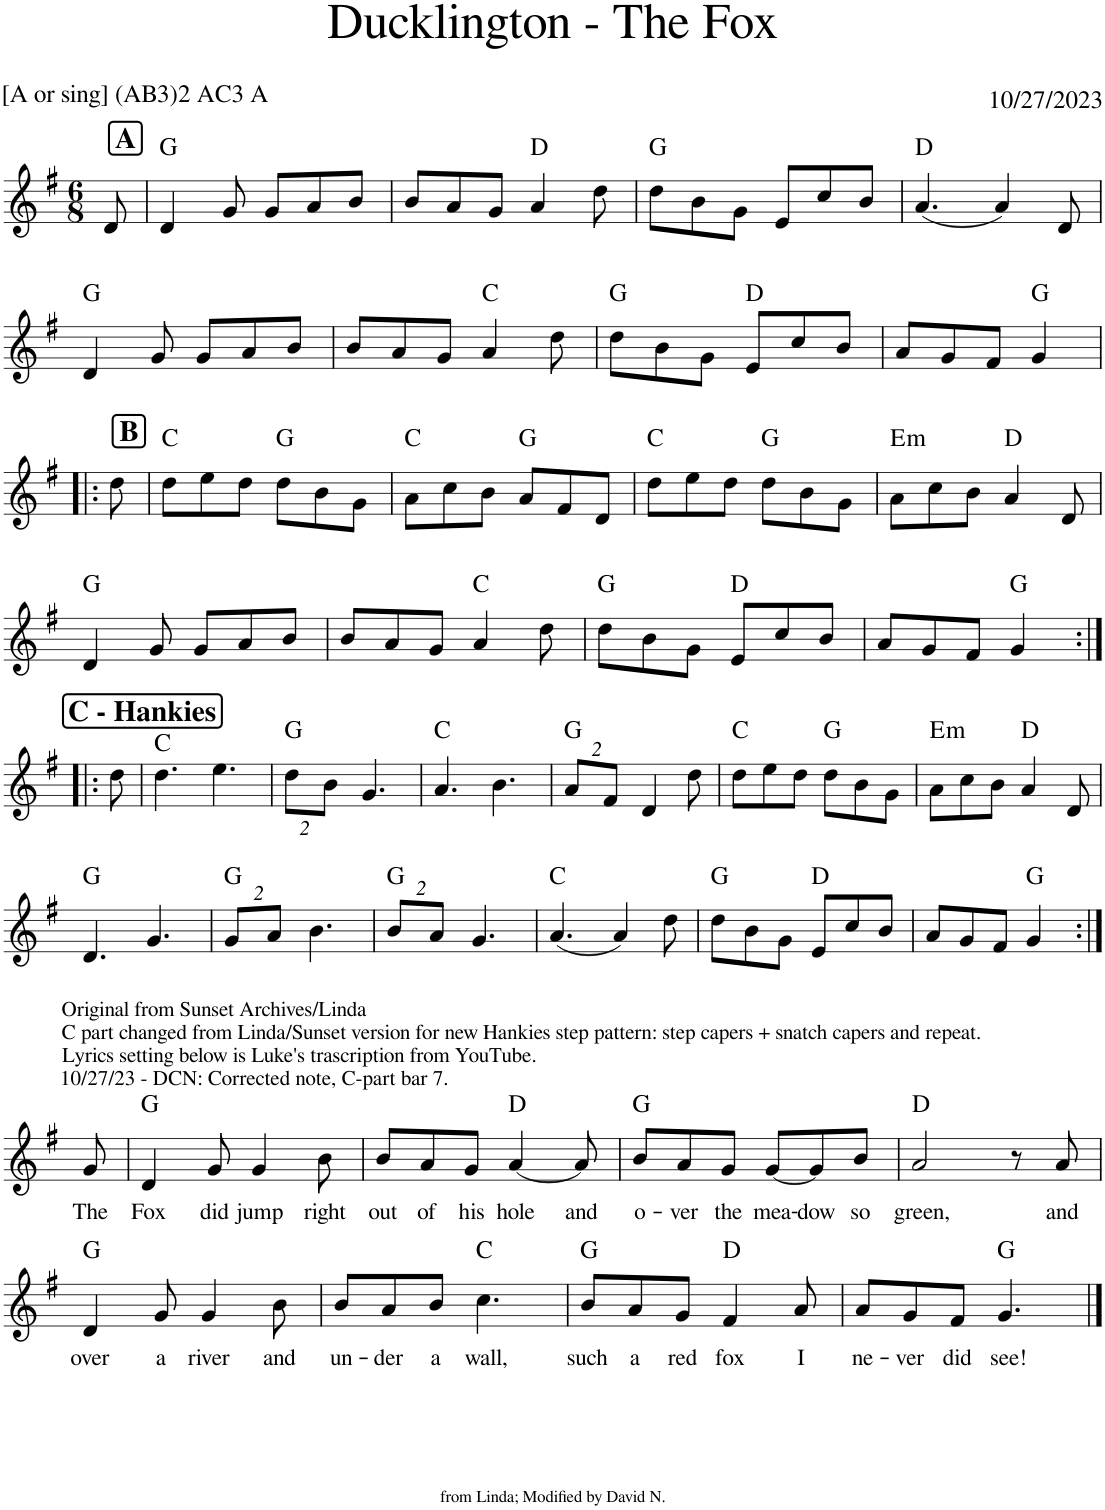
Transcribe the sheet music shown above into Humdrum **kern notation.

**kern	**text	**harte
*part1	*part1	*part1
*staff1	*staff1	*
*I"Piano	*	*
*I'Pno.	*	*
*clefG2	*	*
*k[f#]	*	*
*M6/8	*	*
=1	=1	=1
8d/	.	.
!!LO:REH:place=s1:a:B:cj:fs=14:t=A
=2	=2	=2
4d/	.	G:maj
8g/	.	.
8g/L	.	.
8a/	.	.
8b/J	.	.
=3	=3	=3
8b/L	.	.
8a/	.	.
8g/J	.	.
4a/	.	D:maj
8dd\	.	.
=4	=4	=4
8dd\L	.	G:maj
8b\	.	.
8g\J	.	.
8e/L	.	.
8cc/	.	.
8b/J	.	.
=5	=5	=5
(4.a/	.	D:maj
4a/)	.	.
8d/	.	.
!!LO:LB:g=z
=6	=6	=6
4d/	.	G:maj
8g/	.	.
8g/L	.	.
8a/	.	.
8b/J	.	.
=7	=7	=7
8b/L	.	.
8a/	.	.
8g/J	.	.
4a/	.	C:maj
8dd\	.	.
=8	=8	=8
8dd\L	.	G:maj
8b\	.	.
8g\J	.	.
8e/L	.	D:maj
8cc/	.	.
8b/J	.	.
=9	=9	=9
8a/L	.	.
8g/	.	.
8f#/J	.	.
4g/	.	G:maj
!!LO:LB:g=z
=10!|:	=10!|:	=10!|:
8dd\	.	.
!!LO:REH:place=s1:a:B:cj:fs=14:t=B
=11	=11	=11
8dd\L	.	C:maj
8ee\	.	.
8dd\J	.	.
8dd\L	.	G:maj
8b\	.	.
8g\J	.	.
=12	=12	=12
8a\L	.	C:maj
8cc\	.	.
8b\J	.	.
8a/L	.	G:maj
8f#/	.	.
8d/J	.	.
=13	=13	=13
8dd\L	.	C:maj
8ee\	.	.
8dd\J	.	.
8dd\L	.	G:maj
8b\	.	.
8g\J	.	.
=14	=14	=14
!	!	!LO:H:kt=m
8a\L	.	E:min
8cc\	.	.
8b\J	.	.
4a/	.	D:maj
8d/	.	.
!!LO:LB:g=z
=15	=15	=15
4d/	.	G:maj
8g/	.	.
8g/L	.	.
8a/	.	.
8b/J	.	.
=16	=16	=16
8b/L	.	.
8a/	.	.
8g/J	.	.
4a/	.	C:maj
8dd\	.	.
=17	=17	=17
8dd\L	.	G:maj
8b\	.	.
8g\J	.	.
8e/L	.	D:maj
8cc/	.	.
8b/J	.	.
=18	=18	=18
8a/L	.	.
8g/	.	.
8f#/J	.	.
4g/	.	G:maj
!!LO:LB:g=z
=19:|!|:	=19:|!|:	=19:|!|:
8dd\	.	.
!!LO:REH:place=s1:a:B:cj:fs=14:t=C - Hankies
=20	=20	=20
4.dd\	.	C:maj
4.ee\	.	.
=21	=21	=21
*Xbrackettup	*	*
16%3dd\L	.	G:maj
16%3b\J	.	.
4.g/	.	.
=22	=22	=22
4.a/	.	C:maj
4.b\	.	.
=23	=23	=23
16%3a/L	.	G:maj
16%3f#/J	.	.
4d/	.	.
8dd\	.	.
=24	=24	=24
8dd\L	.	C:maj
8ee\	.	.
8dd\J	.	.
8dd\L	.	G:maj
8b\	.	.
8g\J	.	.
=25	=25	=25
!	!	!LO:H:kt=m
8a\L	.	E:min
8cc\	.	.
8b\J	.	.
4a/	.	D:maj
8d/	.	.
!!LO:LB:g=z
=26	=26	=26
!LO:TX:b:t=Original from Sunset Archives/Linda	!	!
!LO:TX:b:t=C part changed from Linda/Sunset version for new Hankies step pattern&colon; step capers + snatch capers and repeat.	!	!
!LO:TX:b:t=Lyrics setting below is Luke's trascription from YouTube.	!	!
!LO:TX:b:t=10/27/23 - DCN&colon; Corrected note, C-part bar 7.	!	!
4.d/	.	G:maj
4.g/	.	.
=27	=27	=27
16%3g/L	.	G:maj
16%3a/J	.	.
4.b\	.	.
=28	=28	=28
16%3b/L	.	G:maj
16%3a/J	.	.
4.g/	.	.
=29	=29	=29
(4.a/	.	C:maj
4a/)	.	.
8dd\	.	.
=30	=30	=30
8dd\L	.	G:maj
8b\	.	.
8g\J	.	.
8e/L	.	D:maj
8cc/	.	.
8b/J	.	.
=31	=31	=31
8a/L	.	.
8g/	.	.
8f#/J	.	.
4g/	.	G:maj
!!LO:LB:g=z
=32:|!	=32:|!	=32:|!
!	!LO:LY:b	!
8g/	The	.
=33	=33	=33
!	!LO:LY:b	!
4d/	Fox	G:maj
!	!LO:LY:b	!
8g/	did	.
!	!LO:LY:b	!
4g/	jump	.
!	!LO:LY:b	!
8b\	right	.
=34	=34	=34
!	!LO:LY:b	!
8b/L	out	.
!	!LO:LY:b	!
8a/	of	.
!	!LO:LY:b	!
8g/J	his	.
!	!LO:LY:b	!
[4a/	hole	D:maj
!	!LO:LY:b	!
8a/]	and	.
=35	=35	=35
!	!LO:LY:b	!
8b/L	o-	G:maj
!	!LO:LY:b	!
8a/	-ver	.
!	!LO:LY:b	!
8g/J	the	.
!	!LO:LY:b	!
[8g/L	mea-	.
!	!LO:LY:b	!
8g/]	-dow	.
!	!LO:LY:b	!
8b/J	so	.
=36	=36	=36
!	!LO:LY:b	!
2a/	green,	D:maj
8r	.	.
!	!LO:LY:b	!
8a/	and	.
!!LO:LB:g=z
=37	=37	=37
!	!LO:LY:b	!
4d/	over	G:maj
!	!LO:LY:b	!
8g/	a	.
!	!LO:LY:b	!
4g/	river	.
!	!LO:LY:b	!
8b\	and	.
=38	=38	=38
!	!LO:LY:b	!
8b/L	un-	.
!	!LO:LY:b	!
8a/	-der	.
!	!LO:LY:b	!
8b/J	a	.
!	!LO:LY:b	!
4.cc\	wall,	C:maj
=39	=39	=39
!	!LO:LY:b	!
8b/L	such	G:maj
!	!LO:LY:b	!
8a/	a	.
!	!LO:LY:b	!
8g/J	red	.
!	!LO:LY:b	!
4f#/	fox	D:maj
!	!LO:LY:b	!
8a/	I	.
=40	=40	=40
!	!LO:LY:b	!
8a/L	ne-	.
!	!LO:LY:b	!
8g/	-ver	.
!	!LO:LY:b	!
8f#/J	did	.
!	!LO:LY:b	!
4.g/	see!	G:maj
==	==	==
*-	*-	*-
